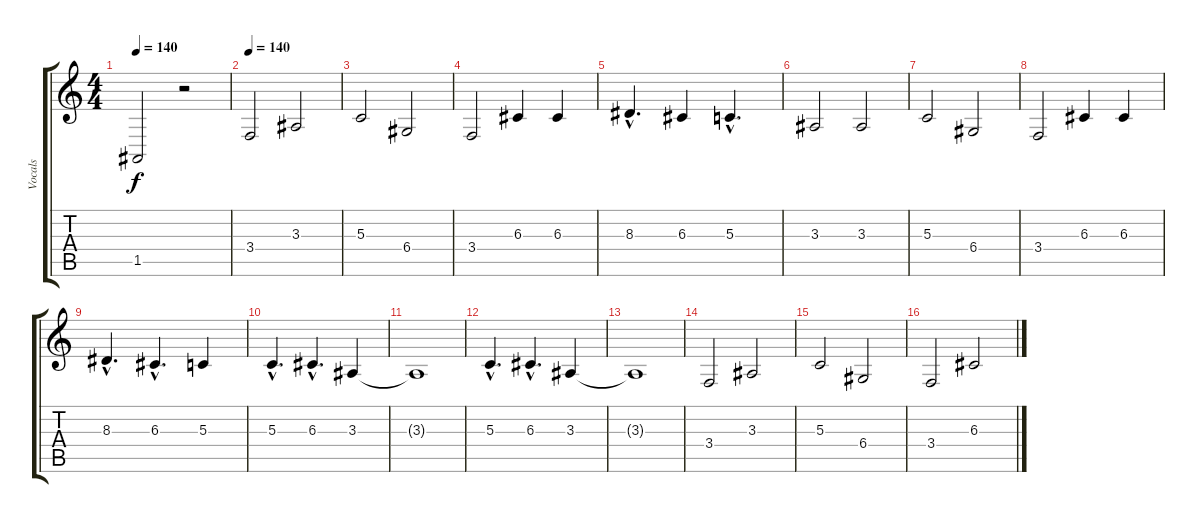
\track ("Vocals" "Vocals") {instrument lead2sawtooth}
\staff {score tabs}
\tuning (E4 B3 G3 D3 A2 E2) {hide}
\ts (4 4)
\tempo 140
\clef g2
\ks c
1.5{t}.2{dy f} r.2 |
\section ("" "")
\tempo 140
3.4.2 3.3.2 |
5.3.2 6.4.2 |
3.4.2 6.3.4 6.3.4 |
8.3{hac}.4{d} 6.3.4 5.3{hac}.4{d} |
3.3.2 3.3.2 |
5.3.2 6.4.2 |
3.4.2 6.3.4 6.3.4 |
8.3{hac}.4{d} 6.3{hac}.4{d} 5.3.4 |
5.3{hac}.4{d} 6.3{hac}.4{d} 3.3.4 |
3.3{t}.1 |
5.3{hac}.4{d} 6.3{hac}.4{d} 3.3.4 |
3.3{t}.1 |
3.4.2 3.3.2 |
5.3.2 6.4.2 |
3.4.2 6.3.2
